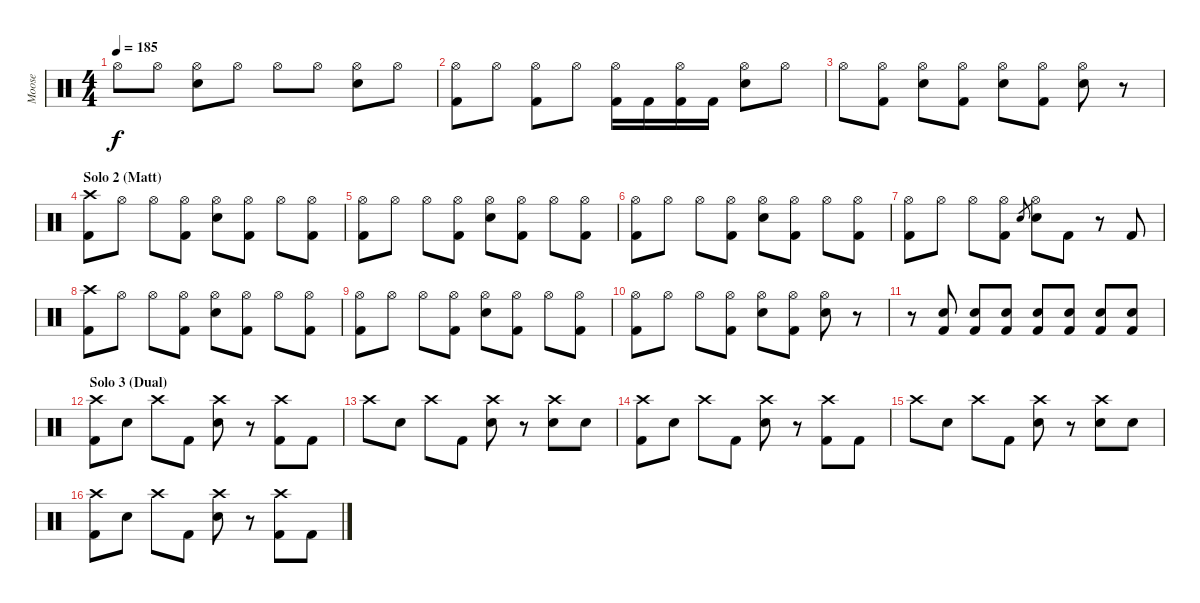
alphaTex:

\track ("Moose" "Moose") {instrument percussion}
\staff {score}
\articulation defaults
\ts (4 4)
\tempo 185
\clef neutral
\ks c "Hi-Hat (open)".8{dy f} "Hi-Hat (open)".8
("Hi-Hat (open)" "Electric Snare (hit)").8 "Hi-Hat (open)".8 "Hi-Hat (open)".8 "Hi-Hat (open)".8 ("Hi-Hat (open)" "Electric Snare (hit)").8 "Hi-Hat (open)".8 |
("Hi-Hat (open)" "Kick (hit) 2").8 "Hi-Hat (open)".8 ("Hi-Hat (open)" "Kick (hit) 2").8 "Hi-Hat (open)".8 ("Hi-Hat (open)" "Kick (hit) 2").16 "Kick (hit) 2".16 ("Hi-Hat (open)" "Kick (hit) 2").16 "Kick (hit) 2".16 ("Hi-Hat (open)" "Electric Snare (hit)").8 "Hi-Hat (open)".8 |
"Hi-Hat (open)".8 ("Hi-Hat (open)" "Kick (hit) 2").8 ("Hi-Hat (open)" "Electric Snare (hit)").8 ("Hi-Hat (open)" "Kick (hit) 2").8 ("Hi-Hat (open)" "Electric Snare (hit)").8 ("Hi-Hat (open)" "Kick (hit) 2").8 ("Hi-Hat (open)" "Electric Snare (hit)").8 r.8 |
\section ("" "Solo 2 (Matt)")
("Crash high (hit)" "Kick (hit) 2").8 "Hi-Hat (open)".8 "Hi-Hat (open)".8 ("Hi-Hat (open)" "Kick (hit) 2").8 ("Hi-Hat (open)" "Electric Snare (hit)").8 ("Hi-Hat (open)" "Kick (hit) 2").8 "Hi-Hat (open)".8 ("Hi-Hat (open)" "Kick (hit) 2").8 |
("Hi-Hat (open)" "Kick (hit) 2").8 "Hi-Hat (open)".8 "Hi-Hat (open)".8 ("Hi-Hat (open)" "Kick (hit) 2").8 ("Hi-Hat (open)" "Electric Snare (hit)").8 ("Hi-Hat (open)" "Kick (hit) 2").8 "Hi-Hat (open)".8 ("Hi-Hat (open)" "Kick (hit) 2").8 |
("Hi-Hat (open)" "Kick (hit) 2").8 "Hi-Hat (open)".8 "Hi-Hat (open)".8 ("Hi-Hat (open)" "Kick (hit) 2").8 ("Hi-Hat (open)" "Electric Snare (hit)").8 ("Hi-Hat (open)" "Kick (hit) 2").8 "Hi-Hat (open)".8 ("Hi-Hat (open)" "Kick (hit) 2").8 |
("Hi-Hat (open)" "Kick (hit) 2").8 "Hi-Hat (open)".8 "Hi-Hat (open)".8 ("Hi-Hat (open)" "Kick (hit) 2").8 "Electric Snare (hit)".8{gr} ("Hi-Hat (open)" "Electric Snare (hit)").8 "Kick (hit) 2".8 r.8 "Kick (hit) 2".8 |
("Crash high (hit)" "Kick (hit) 2").8 "Hi-Hat (open)".8 "Hi-Hat (open)".8 ("Hi-Hat (open)" "Kick (hit) 2").8 ("Hi-Hat (open)" "Electric Snare (hit)").8 ("Hi-Hat (open)" "Kick (hit) 2").8 "Hi-Hat (open)".8 ("Hi-Hat (open)" "Kick (hit) 2").8 |
("Hi-Hat (open)" "Kick (hit) 2").8 "Hi-Hat (open)".8 "Hi-Hat (open)".8 ("Hi-Hat (open)" "Kick (hit) 2").8 ("Hi-Hat (open)" "Electric Snare (hit)").8 ("Hi-Hat (open)" "Kick (hit) 2").8 "Hi-Hat (open)".8 ("Hi-Hat (open)" "Kick (hit) 2").8 |
("Hi-Hat (open)" "Kick (hit) 2").8 "Hi-Hat (open)".8 "Hi-Hat (open)".8 ("Hi-Hat (open)" "Kick (hit) 2").8 ("Hi-Hat (open)" "Electric Snare (hit)").8 ("Hi-Hat (open)" "Kick (hit) 2").8 ("Hi-Hat (open)" "Electric Snare (hit)").8 r.8 |
r.8 ("Electric Snare (hit)" "Kick (hit) 2").8 ("Electric Snare (hit)" "Kick (hit) 2").8 ("Electric Snare (hit)" "Kick (hit) 2").8 ("Electric Snare (hit)" "Kick (hit) 2").8 ("Electric Snare (hit)" "Kick (hit) 2").8 ("Electric Snare (hit)" "Kick (hit) 2").8 ("Electric Snare (hit)" "Kick (hit) 2").8 |
\section ("" "Solo 3 (Dual)")
("Crash high (hit)" "Kick (hit) 2").8 "Electric Snare (hit)".8 "Crash high (hit)".8 "Kick (hit) 2".8 ("Crash high (hit)" "Electric Snare (hit)").8 r.8 ("Crash high (hit)" "Kick (hit) 2").8 "Kick (hit) 2".8 |
"Crash high (hit)".8 "Electric Snare (hit)".8 "Crash high (hit)".8 "Kick (hit) 2".8 ("Crash high (hit)" "Electric Snare (hit)").8 r.8 ("Crash high (hit)" "Electric Snare (hit)").8 "Electric Snare (hit)".8 |
("Crash high (hit)" "Kick (hit) 2").8 "Electric Snare (hit)".8 "Crash high (hit)".8 "Kick (hit) 2".8 ("Crash high (hit)" "Electric Snare (hit)").8 r.8 ("Crash high (hit)" "Kick (hit) 2").8 "Kick (hit) 2".8 |
"Crash high (hit)".8 "Electric Snare (hit)".8 "Crash high (hit)".8 "Kick (hit) 2".8 ("Crash high (hit)" "Electric Snare (hit)").8 r.8 ("Crash high (hit)" "Electric Snare (hit)").8 "Electric Snare (hit)".8 |
("Crash high (hit)" "Kick (hit) 2").8 "Electric Snare (hit)".8 "Crash high (hit)".8 "Kick (hit) 2".8 ("Crash high (hit)" "Electric Snare (hit)").8 r.8 ("Crash high (hit)" "Kick (hit) 2").8 "Kick (hit) 2".8
